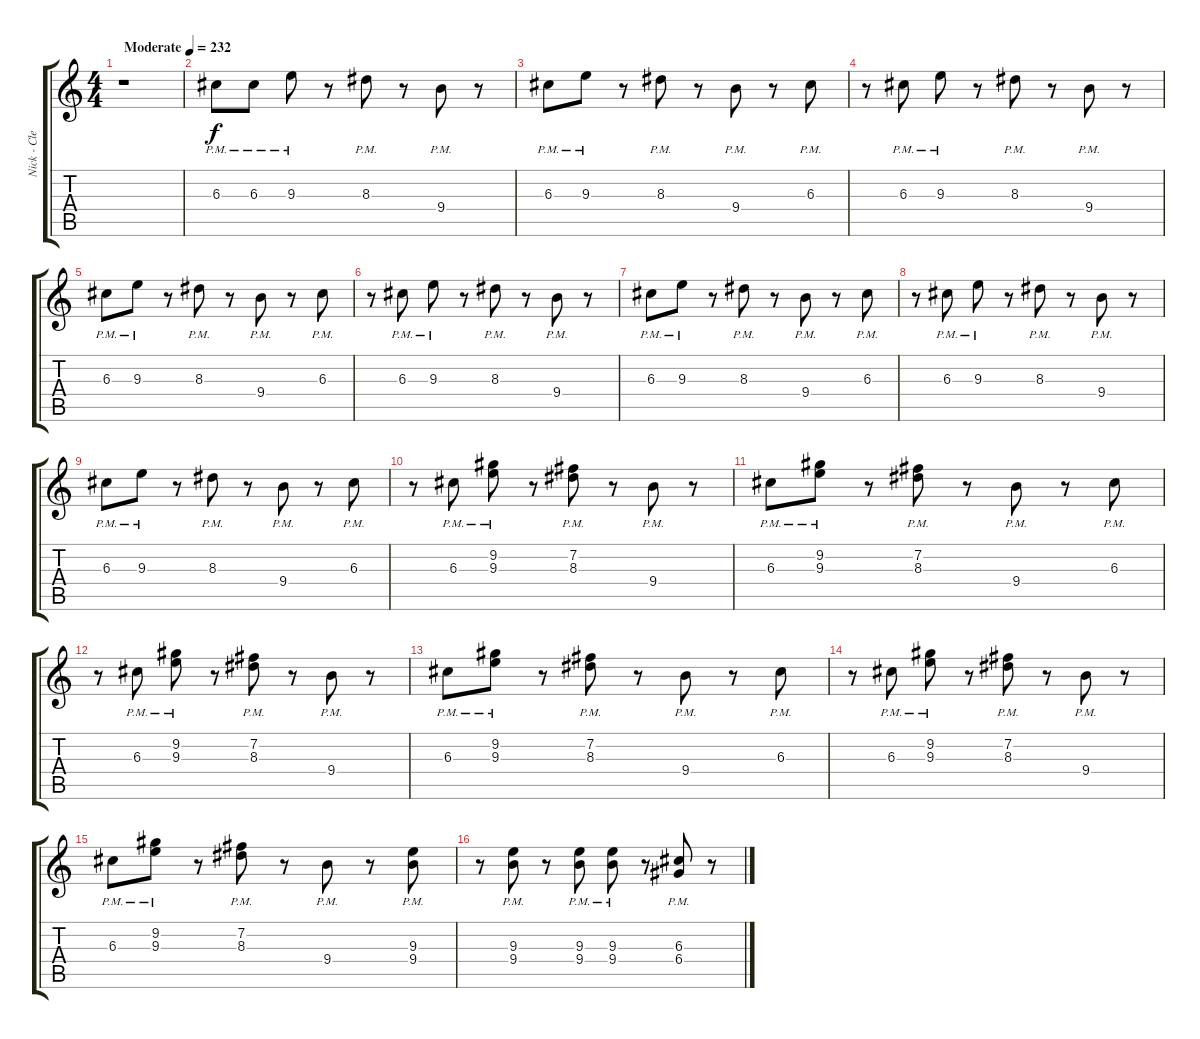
\track ("Nick - Clean" "Nick - Cle") {instrument electricguitarclean}
\staff {score tabs}
\tuning (E4 B3 G3 D3 A2 E2) {hide}
\ts (4 4)
\tempo (232 "Moderate")
\clef g2
\ks c
r.1{dy f instrument electricguitarclean} |
6.3{pm}.8 6.3{pm}.8 9.3{pm}.8 r.8 8.3{pm}.8 r.8 9.4{pm}.8 r.8 |
6.3{pm}.8 9.3{pm}.8 r.8 8.3{pm}.8 r.8 9.4{pm}.8 r.8 6.3{pm}.8 |
r.8 6.3{pm}.8 9.3{pm}.8 r.8 8.3{pm}.8 r.8 9.4{pm}.8 r.8 |
6.3{pm}.8 9.3{pm}.8 r.8 8.3{pm}.8 r.8 9.4{pm}.8 r.8 6.3{pm}.8 |
r.8 6.3{pm}.8 9.3{pm}.8 r.8 8.3{pm}.8 r.8 9.4{pm}.8 r.8 |
6.3{pm}.8 9.3{pm}.8 r.8 8.3{pm}.8 r.8 9.4{pm}.8 r.8 6.3{pm}.8 |
r.8 6.3{pm}.8 9.3{pm}.8 r.8 8.3{pm}.8 r.8 9.4{pm}.8 r.8 |
6.3{pm}.8 9.3{pm}.8 r.8 8.3{pm}.8 r.8 9.4{pm}.8 r.8 6.3{pm}.8 |
r.8 6.3{pm}.8 (9.2{pm} 9.3{pm}).8 r.8 (7.2{pm} 8.3{pm}).8 r.8 9.4{pm}.8 r.8 |
6.3{pm}.8 (9.2{pm} 9.3{pm}).8 r.8 (7.2{pm} 8.3{pm}).8 r.8 9.4{pm}.8 r.8 6.3{pm}.8 |
r.8 6.3{pm}.8 (9.2{pm} 9.3{pm}).8 r.8 (7.2{pm} 8.3{pm}).8 r.8 9.4{pm}.8 r.8 |
6.3{pm}.8 (9.2{pm} 9.3{pm}).8 r.8 (7.2{pm} 8.3{pm}).8 r.8 9.4{pm}.8 r.8 6.3{pm}.8 |
r.8 6.3{pm}.8 (9.2{pm} 9.3{pm}).8 r.8 (7.2{pm} 8.3{pm}).8 r.8 9.4{pm}.8 r.8 |
6.3{pm}.8 (9.2{pm} 9.3{pm}).8 r.8 (7.2{pm} 8.3{pm}).8 r.8 9.4{pm}.8 r.8 (9.3{pm} 9.4{pm}).8 |
r.8 (9.3{pm} 9.4{pm}).8 r.8 (9.3{pm} 9.4{pm}).8 (9.3{pm} 9.4{pm}).8 r.8 (6.3{pm} 6.4{pm}).8 r.8
